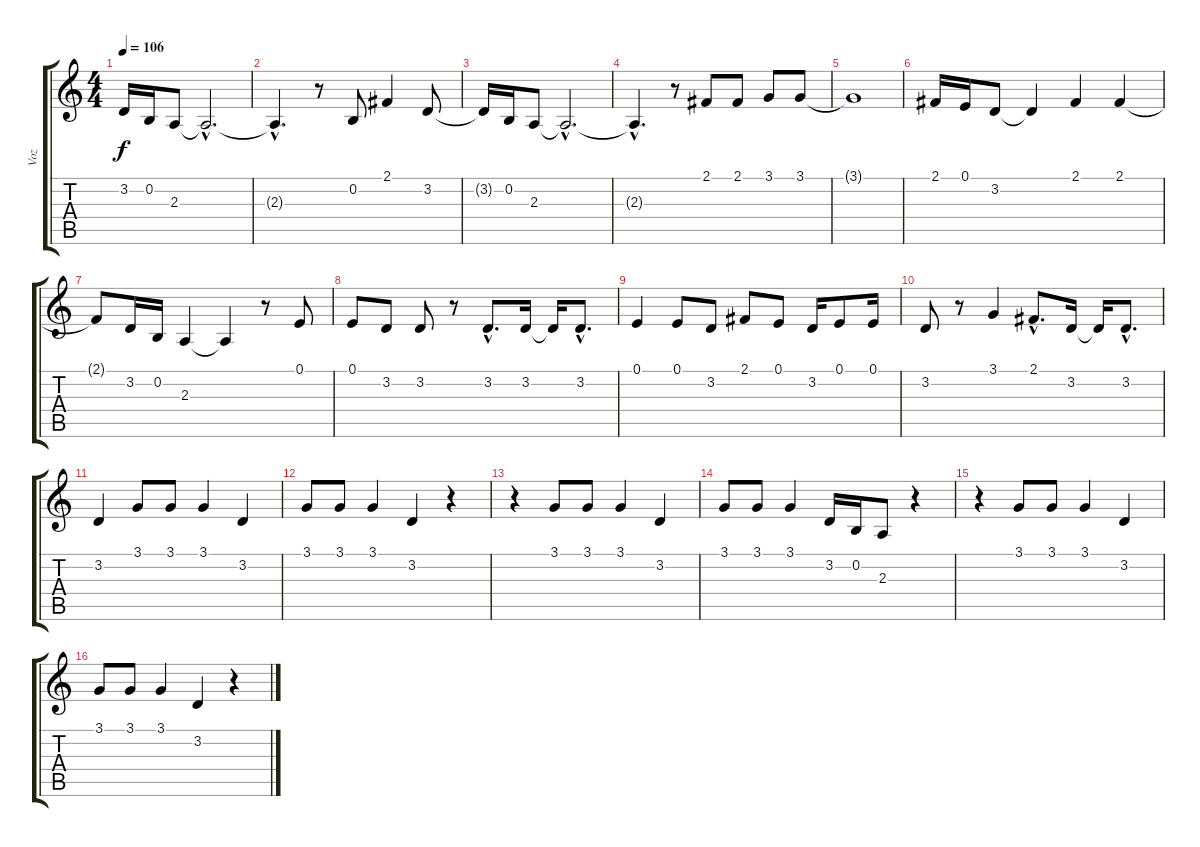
\track ("Voz" "Voz") {instrument drawbarorgan}
\staff {score tabs}
\tuning (E4 B3 G3 D3 A2 E2) {hide}
\ts (4 4)
\tempo 106
\clef g2
\ks c
3.2.16{dy f} 0.2.16 2.3.8 2.3{hac t}.2{d} |
2.3{hac t}.4{d} r.8 0.2.8 2.1.4 3.2.8 |
3.2{t}.16 0.2.16 2.3.8 2.3{hac t}.2{d} |
2.3{hac t}.4{d} r.8 2.1.8 2.1.8 3.1.8 3.1.8 |
3.1{t}.1 |
2.1.16 0.1.16 3.2.8 3.2{t}.4 2.1.4 2.1.4 |
2.1{t}.8 3.2.16 0.2.16 2.3.4 2.3{t}.4 r.8 0.1.8 |
0.1.8 3.2.8 3.2.8 r.8 3.2{hac}.8{d} 3.2.16 3.2{t}.16 3.2{hac}.8{d} |
0.1.4 0.1.8 3.2.8 2.1.8 0.1.8 3.2.16 0.1.8 0.1.16 |
3.2.8 r.8 3.1.4 2.1{hac}.8{d} 3.2.16 3.2{t}.16 3.2{hac}.8{d} |
3.2.4 3.1.8 3.1.8 3.1.4 3.2.4 |
3.1.8 3.1.8 3.1.4 3.2.4 r.4 |
r.4 3.1.8 3.1.8 3.1.4 3.2.4 |
3.1.8 3.1.8 3.1.4 3.2.16 0.2.16 2.3.8 r.4 |
r.4 3.1.8 3.1.8 3.1.4 3.2.4 |
3.1.8 3.1.8 3.1.4 3.2.4 r.4
